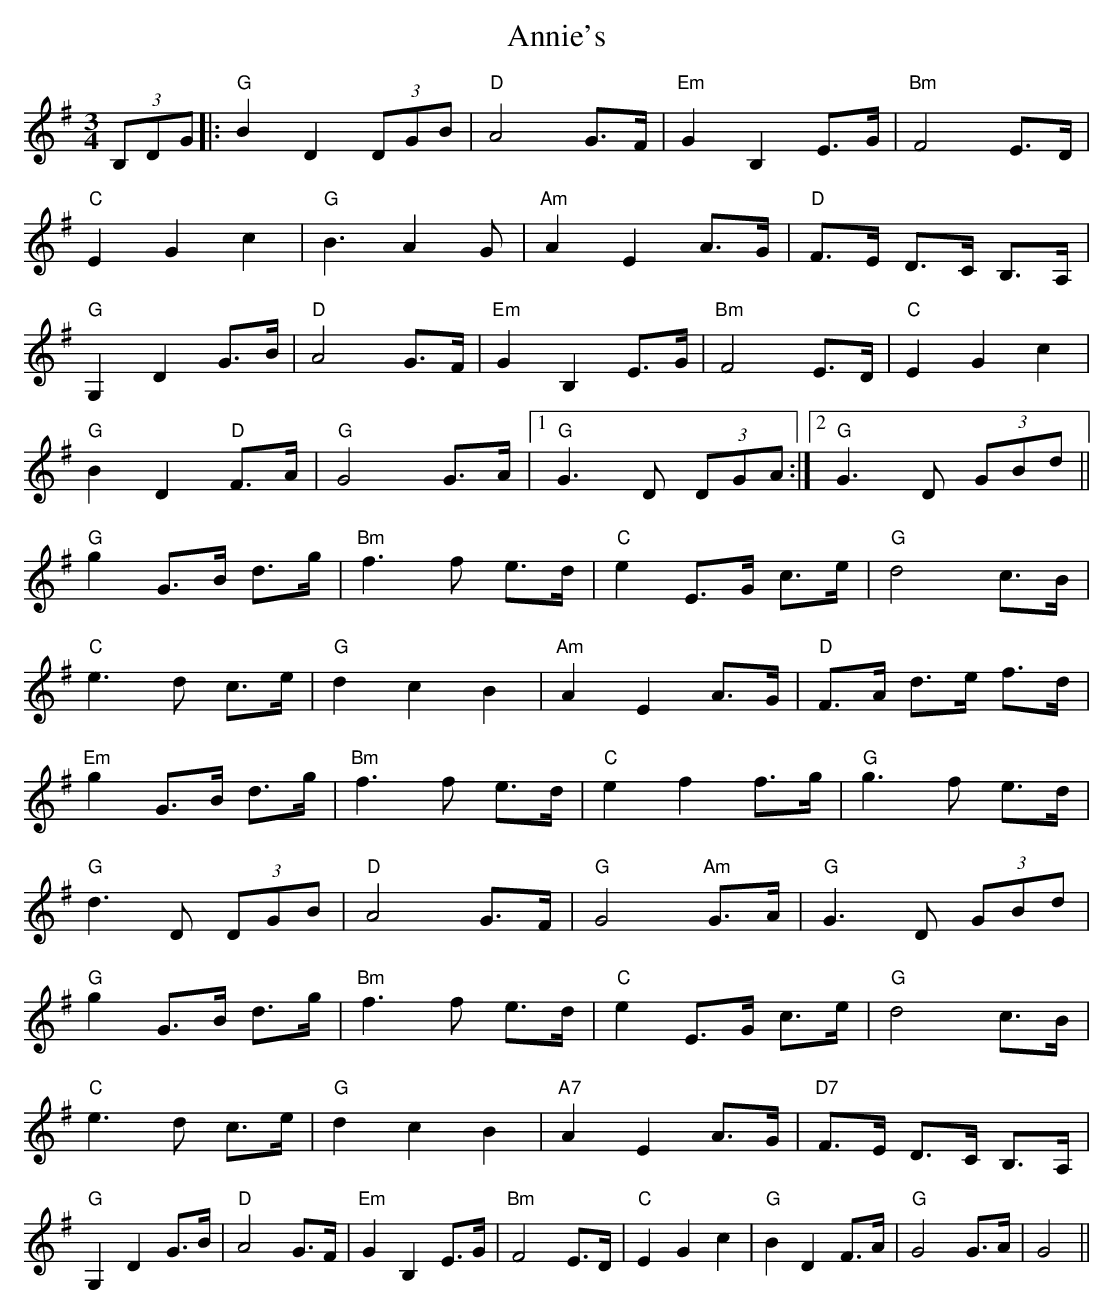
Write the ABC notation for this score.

X:1
T: Annie's
M: 3/4
L: 1/8
K: Gmaj
(3B,DG|:"G"B2D2 (3DGB|"D"A4 G>F|"Em"G2B,2 E>G|"Bm"F4 E>D|
"C"E2G2c2|"G"B3A2G|"Am"A2E2A>G|"D"F>E D>C B,>A,|
"G"G,2D2G>B|"D"A4G>F|"Em"G2B,2E>G|"Bm"F4 E>D|"C"E2G2c2|
"G"B2D2 "D"F>A|"G"G4 G>A|1 "G"G3 D (3DGA:|2 "G"G3 D (3GBd||
"G"g2G>B d>g|"Bm"f3 f e>d|"C"e2 E>G c>e|"G"d4 c>B|
"C"e3 d c>e|"G"d2c2B2|"Am"A2 E2 A>G|"D"F>A d>e f>d|
"Em"g2G>B d>g|"Bm"f3 f e>d|"C"e2f2f>g|"G"g3f e>d|
"G"d3 D (3DGB|"D"A4 G>F|"G"G4 "Am"G>A|"G"G3 D (3GBd|
"G"g2G>B d>g|"Bm"f3 f e>d|"C"e2 E>G c>e|"G"d4 c>B|
"C"e3 d c>e|"G"d2c2B2|"A7"A2 E2 A>G|"D7"F>E D>C B,>A,|
"G"G,2D2G>B|"D"A4G>F|"Em"G2B,2E>G|"Bm"F4 E>D|"C"E2G2 c2|"G"B2D2F>A|"G"G4 G>A|G4||
